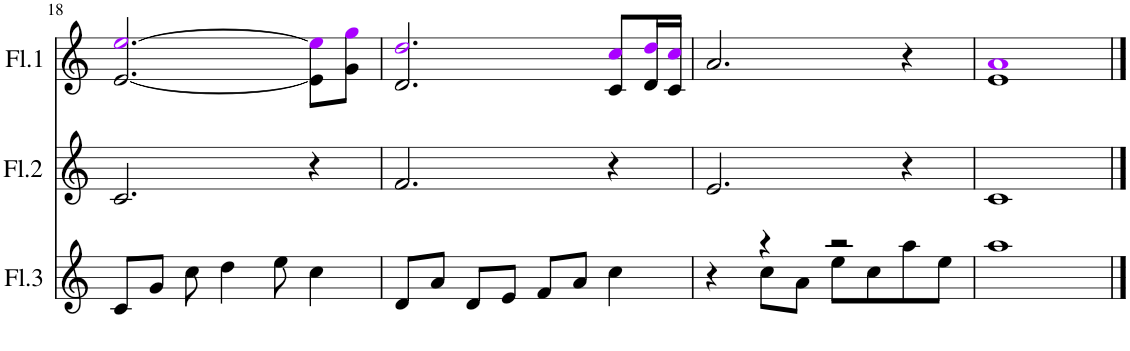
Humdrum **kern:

**kern	**kern	**kern
*part3	*part2	*part1
*staff3	*staff2	*staff1
*I"Flauta 3	*I"Flauta 2	*I"Flauta 1
*I'Fl.3	*I'Fl.2	*I'Fl.1
!!LO:PB:g=z
*clefG2	*clefG2	*clefG2
*k[]	*k[]	*k[]
*M4/4	*M4/4	*M4/4
=18	=18	=18
8c/L	2.c/	[2.e/ [2.eei/
8g/J	.	.
8cc\	.	.
4dd\	.	.
8ee\	.	.
4cc\	4r	8e\] 8eei\]L
.	.	8g\ 8ggi\J
=19	=19	=19
8d/L	2.f/	2.d/ 2.ddi/
8a/J	.	.
8d/L	.	.
8e/J	.	.
8f/L	.	.
8a/J	.	.
4cc\	4r	8c/ 8cci/L
.	.	16d/ 16ddi/L
.	.	16c/ 16cci/JJ
=20	=20	=20
*^	*	*
4r	4ryy	2.e/	2.a/
4r	8cc\L	.	.
.	8a\J	.	.
2r	8ee\L	.	.
.	8cc\	.	.
.	8aa\	4r	4r
.	8ee\J	.	.
*v	*v	*	*
=21	=21	=21
1aa	1c	1e 1ai
==	==	==
*-	*-	*-
